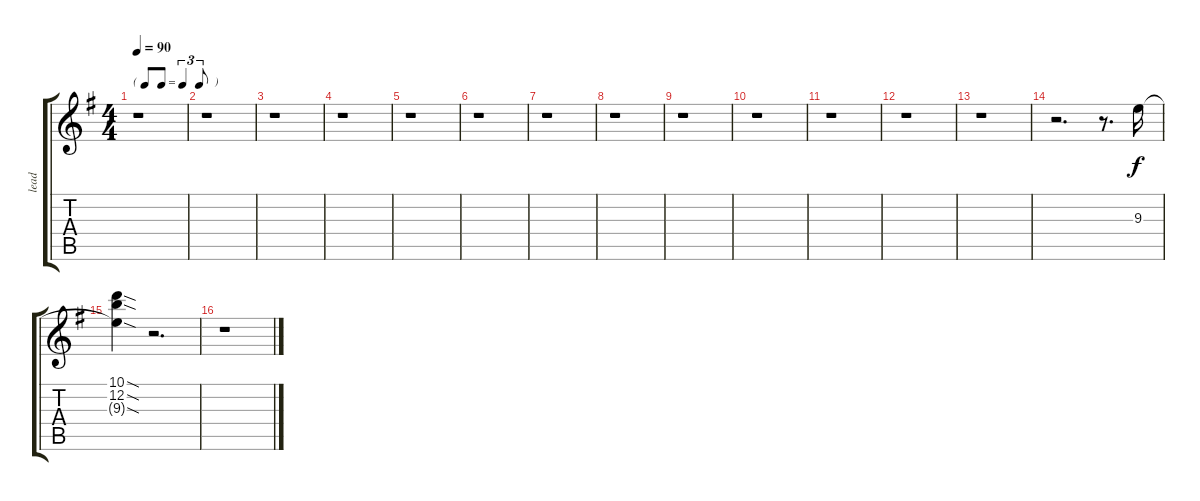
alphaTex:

\track ("lead" "lead") {instrument electricguitarjazz}
\staff {score tabs}
\tuning (E4 B3 G3 D3 A2 E2) {hide}
\ts (4 4)
\tf triplet8th
\tempo 90
\clef g2
\ks g
r.1{dy f} |
r.1 |
r.1 |
r.1 |
r.1 |
r.1 |
r.1 |
r.1 |
r.1 |
r.1 |
r.1 |
r.1 |
r.1 |
r.2{d} r.8{d} 9.3.16 |
(10.1{sod} 12.2{sod} 9.3{sod t}).4 r.2{d} |
r.1
